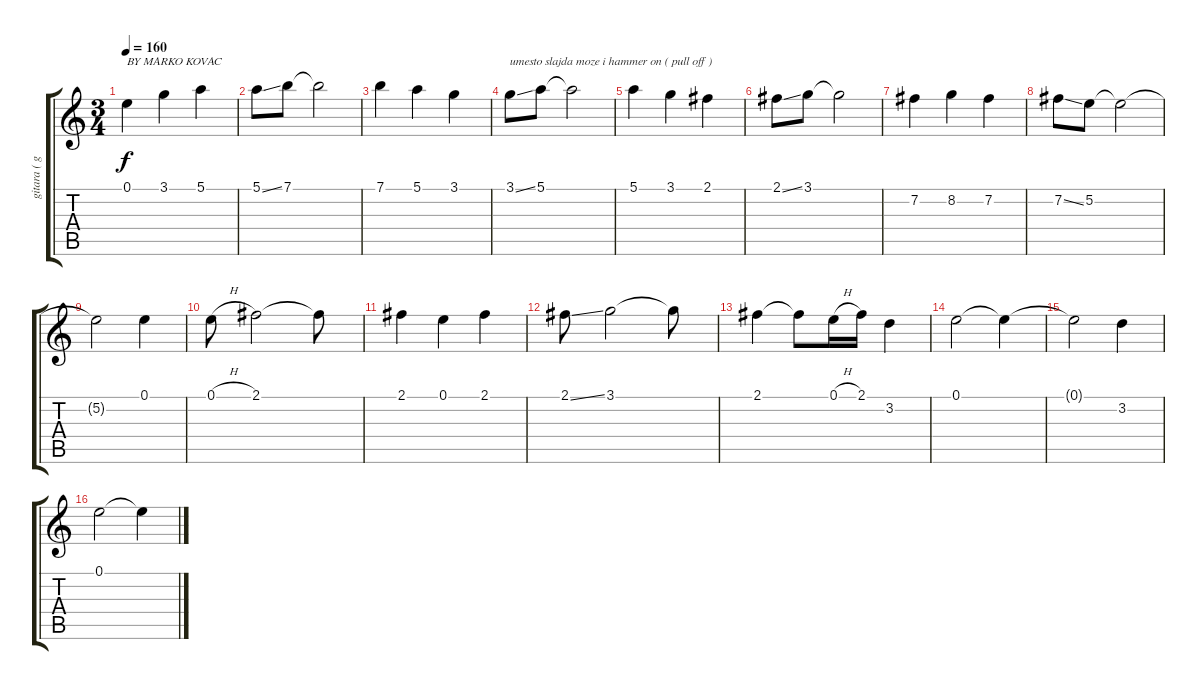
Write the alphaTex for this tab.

\track ("gitara ( guitar )" "gitara ( g") {instrument overdrivenguitar}
\staff {score tabs}
\tuning (E4 B3 G3 D3 A2 E2) {hide}
\ts (3 4)
\tempo 160
\clef g2
\ks c
0.1.4{txt "BY MARKO KOVAC" dy f instrument overdrivenguitar} 3.1.4 5.1.4 |
5.1{ss}.8 7.1.8 7.1{t}.2 |
7.1.4 5.1.4 3.1.4 |
3.1{ss}.8{txt "umesto slajda moze i hammer on ( pull off )"} 5.1.8 5.1{t}.2 |
5.1.4 3.1.4 2.1.4 |
2.1{ss}.8 3.1.8 3.1{t}.2 |
7.2.4 8.2.4 7.2.4 |
7.2{ss}.8 5.2.8 5.2{t}.2 |
5.2{t}.2 0.1.4 |
0.1{h}.8 2.1.2 2.1{t}.8 |
2.1.4 0.1.4 2.1.4 |
2.1{ss}.8 3.1.2 3.1{t}.8 |
2.1.4 2.1{t}.8 0.1{h}.16 2.1.16 3.2.4 |
0.1.2 0.1{t}.4 |
0.1{t}.2 3.2.4 |
0.1.2 0.1{t}.4
